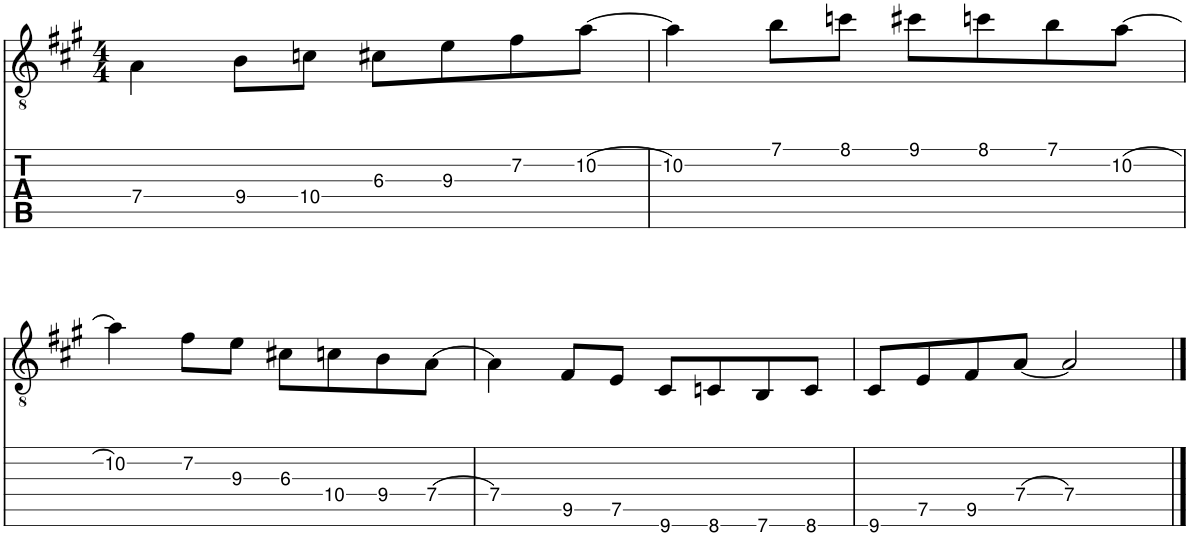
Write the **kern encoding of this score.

**kern	**kern
*part1	*part1
*staff2	*staff1
*I"Guitare classique	*
*I'Guit.	*
*stria6	*
*	*clefGv2
*k[f#c#g#]	*k[f#c#g#]
*M4/4	*M4/4
=1	=1
4A	4A\
8BL	8B\L
8cnJ	8cn\J
8c#XL	8c#X\L
8eJ	8e\
8f#L	8f#\
[8aJ	[8a\J
=2	=2
4a]	4a\]
8bL	8b\L
8ccJ	8ccn\J
8cc#L	8cc#X\L
8ccJ	8ccn\
8bnL	8b\
[8a#XJ	[8a\J
!!LO:LB:g=z
=3	=3
4a]	4a\]
8f#L	8f#\L
8eJ	8e\J
8c#XL	8c#X\L
8cJ	8cn\
8BL	8B\
[8AJ	[8A\J
=4	=4
4A]	4A\]
8F#L	8F#/L
8EJ	8E/J
8C#L	8C#/L
8CJ	8Cn/
8BBL	8BB/
8CJ	8C/J
=5	=5
8C#L	8C#/L
8EJ	8E/
8F#L	8F#/
[8AJ	[8A/J
2A]	2A/]
==	==
*-	*-
